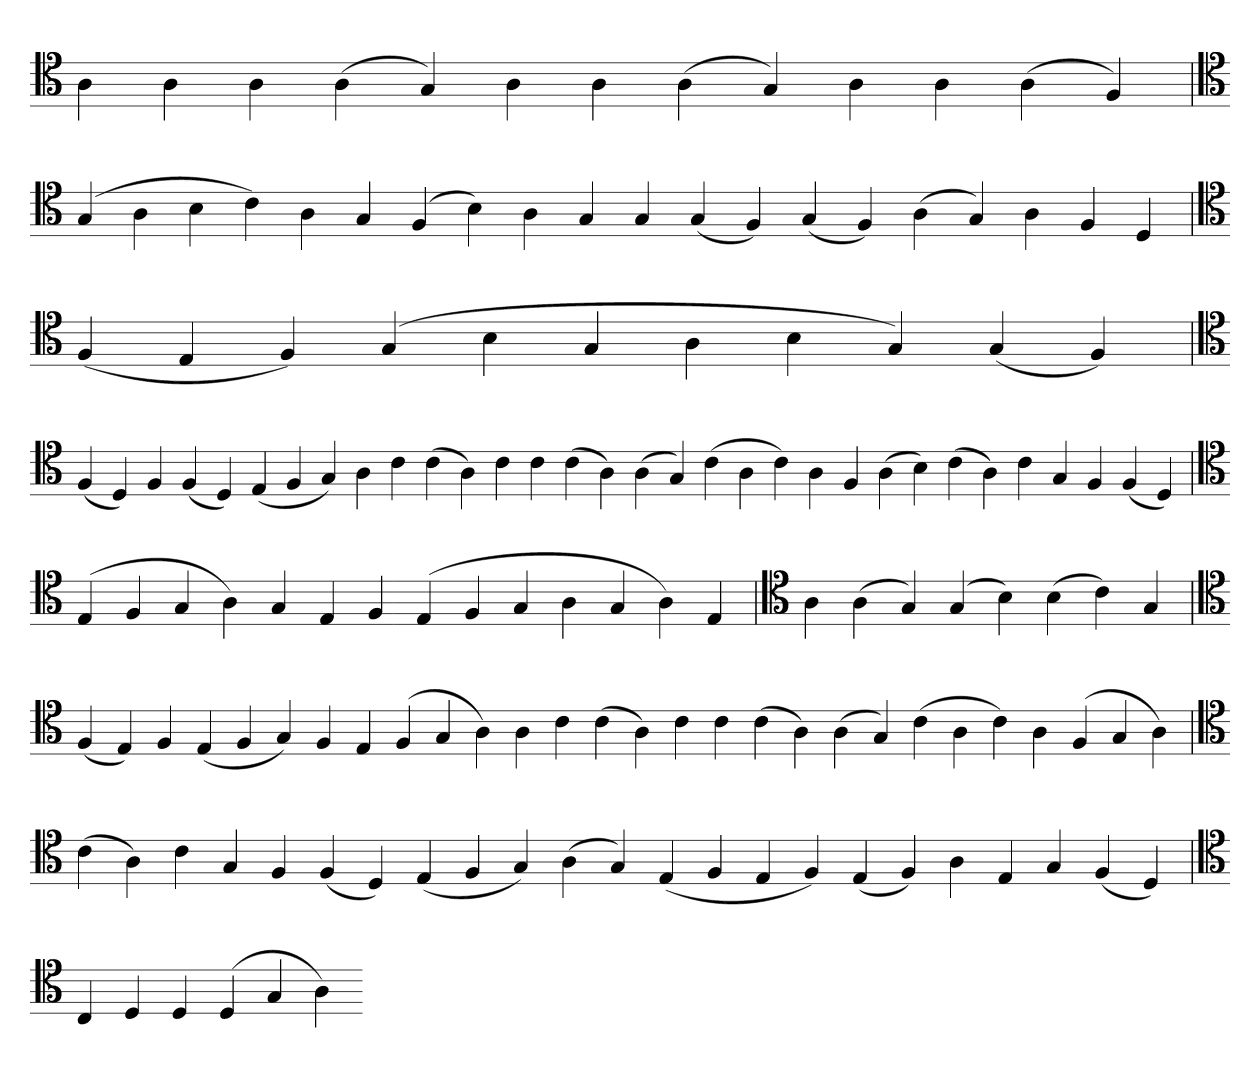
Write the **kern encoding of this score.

**kern
*part1
*staff1
*clefC4
=
4A
4A
4A
(4A
4G)
4A
4A
(4A
4G)
4A
4A
(4A
4F)
=`
*clefC4
(4G
4A
4B
4c)
4A
4G
(4F
4B)
4A
4G
4G
(4G
4F)
(4G
4F)
(4A
4G)
4A
4F
4D
=`
*clefC4
(4F
4E
4F)
(4G
4B
4G
4A
4B
4G)
(4G
4F)
='
*clefC4
(4F
4D)
4F
(4F
4D)
(4E
4F
4G)
4A
4c
(4c
4A)
4c
4c
(4c
4A)
(4A
4G)
(4c
4A
4c)
4A
4F
(4A
4B)
(4c
4A)
4c
4G
4F
(4F
4D)
=`
*clefC4
(4E
4F
4G
4A)
4G
4E
4F
(4E
4F
4G
4A
4G
4A)
4E
=
*clefC4
4A
(4A
4G)
(4G
4B)
(4B
4c)
4G
=`
*clefC4
(4F
4E)
4F
(4E
4F
4G)
4F
4E
(4F
4G
4A)
4A
4c
(4c
4A)
4c
4c
(4c
4A)
(4A
4G)
(4c
4A
4c)
4A
(4F
4G
4A)
=`
*clefC4
(4c
4A)
4c
4G
4F
(4F
4D)
(4E
4F
4G)
(4A
4G)
(4E
4F
4E
4F)
(4E
4F)
4A
4E
4G
(4F
4D)
=
*clefC4
4C
4D
4D
(4D
4G
4A)
=-
*-
